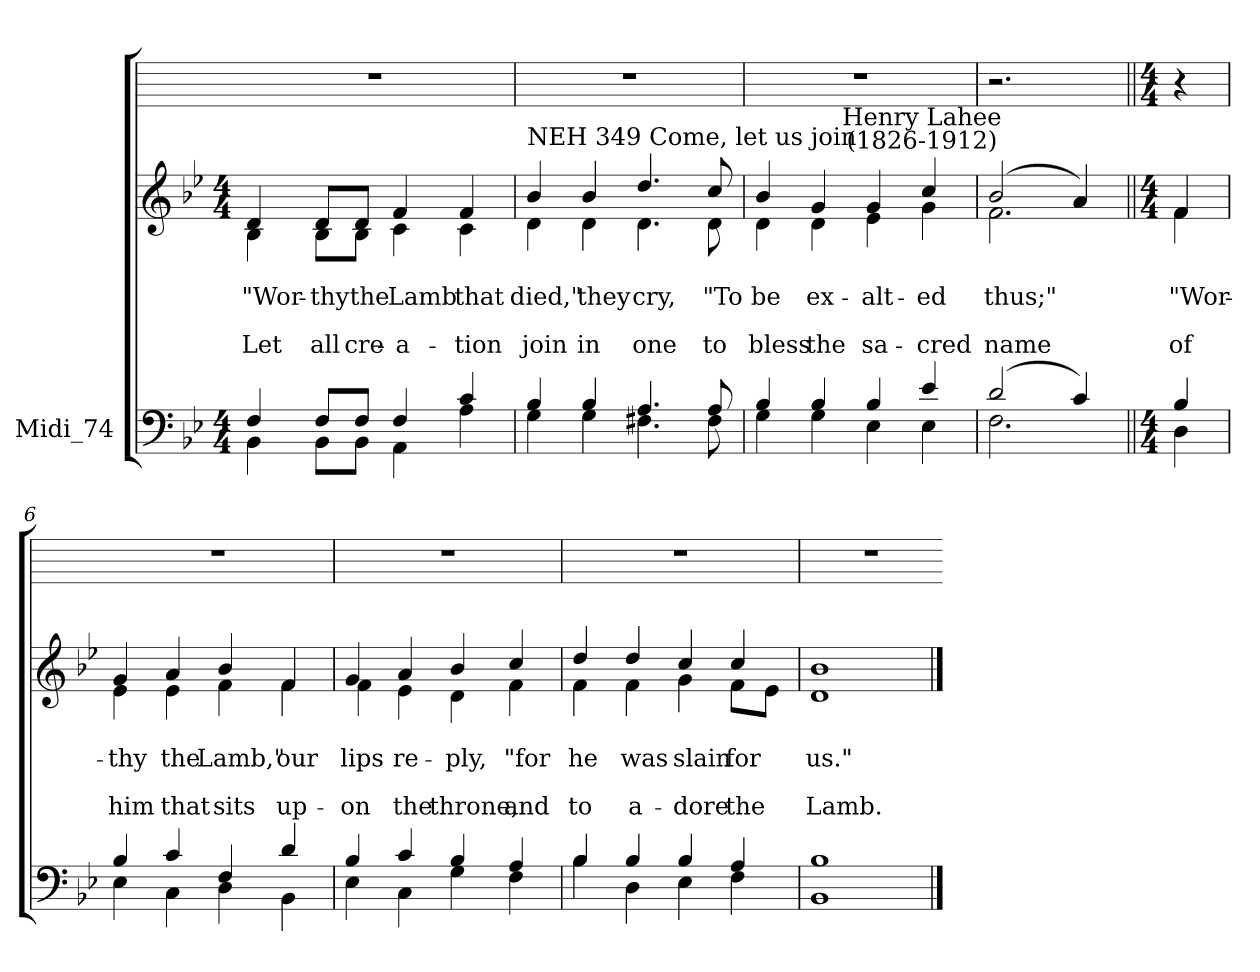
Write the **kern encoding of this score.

**kern	**kern	**text	**text	**text	**text	**kern
*part3	*part2	*part2	*part2	*part2	*part2	*part1
*staff3	*staff2	*staff2	*staff2	*staff2	*staff2	*staff1
*I"Midi_74	*	*	*	*	*	*
*clefF4	*clefG2	*	*	*	*	*
*k[b-e-]	*k[b-e-]	*	*	*	*	*
*B-:	*B-:	*	*	*	*	*
*M4/4	*M4/4	*	*	*	*	*
=1	=1	=1	=1	=1	=1	=1
*^	*	*	*	*	*	*
!	!	!LO:TX:a:cj:t=Isaac Watts\n(1674-1748)	!	!	!	!	!
!	!	!	!LO:LY:b	!	!LO:LY:b	!	!
*	*	*^	*	*	*	*	*
!	!	!	!	!	!LO:LY:b	!	!LO:LY:b	!
4F/	4BB-\	4d/	4B-\	.	"Wor-	.	-Let	1r
!	!	!	!	!LO:LY:b	!	!LO:LY:b	!	!
!	!	!	!	!	!LO:LY:b	!	!LO:LY:b	!
8F/L	8BB-\L	8d/L	8B-\L	.	thy	.	all	.
!	!	!	!	!LO:LY:b	!	!LO:LY:b	!	!
!	!	!	!	!	!LO:LY:b	!	!LO:LY:b	!
8F/J	8BB-\J	8d/J	8B-\J	.	the	.	cre-	.
!	!	!	!	!LO:LY:b	!	!LO:LY:b	!	!
!	!	!	!	!	!LO:LY:b	!	!LO:LY:b	!
4F/	4AA\	4f/	4c\	.	-Lamb	.	a-	.
!	!	!	!	!LO:LY:b	!	!LO:LY:b	!	!
!	!	!	!	!	!LO:LY:b	!	!LO:LY:b	!
4c/	4A\	4f/	4c\	.	-that	.	tion	.
=2	=2	=2	=2	=2	=2	=2	=2	=2
!	!	!LO:TX:a:t=NEH 349 Come, let us join	!	!	!	!	!	!
!	!	!	!	!LO:LY:b	!	!LO:LY:b	!	!
!	!	!	!	!	!LO:LY:b	!	!LO:LY:b	!
4B-/	4G\	4b-/	4d\	.	-died,"	.	join	1r
!	!	!	!	!LO:LY:b	!	!LO:LY:b	!	!
!	!	!	!	!	!LO:LY:b	!	!LO:LY:b	!
4B-/	4G\	4b-/	4d\	.	they	.	in	.
!	!	!	!	!LO:LY:b	!	!LO:LY:b	!	!
!	!	!	!	!	!LO:LY:b	!	!LO:LY:b	!
4.A/	4.F#X\	4.dd/	4.d\	.	cry,	.	one	.
!	!	!	!	!LO:LY:b	!	!LO:LY:b	!	!
!	!	!	!	!	!LO:LY:b	!	!LO:LY:b	!
8A/	8F#\	8cc/	8d\	.	"To	.	to	.
=3	=3	=3	=3	=3	=3	=3	=3	=3
!	!	!	!	!LO:LY:b	!	!LO:LY:b	!	!
!	!	!	!	!	!LO:LY:b	!	!LO:LY:b	!
4B-/	4G\	4b-/	4d\	.	-be	.	bless	1r
!	!	!	!	!LO:LY:b	!	!LO:LY:b	!	!
!	!	!	!	!	!LO:LY:b	!	!LO:LY:b	!
4B-/	4G\	4g/	4d\	.	ex-	.	-the	.
!	!	!	!	!LO:LY:b	!	!LO:LY:b	!	!
!	!	!	!	!	!LO:LY:b	!	!LO:LY:b	!
4B-/	4E-\	4g/	4e-\	.	alt-	.	-sa-	.
!	!	!LO:TX:a:cj:t=Henry Lahee\n(1826-1912)	!	!	!	!	!	!
!	!	!	!	!LO:LY:b	!	!LO:LY:b	!	!
!	!	!	!	!	!LO:LY:b	!	!LO:LY:b	!
4e-/	4E-\	4cc/	4g\	.	-ed	.	cred	.
=4	=4	=4	=4	=4	=4	=4	=4	=4
!	!	!	!	!LO:LY:b	!	!LO:LY:b	!	!
!	!	!	!	!	!LO:LY:b	!	!LO:LY:b	!
(>2d/	2.F\	(>2b-/	2.f\	.	thus;"	.	name	2.r
4c/)	.	4a/)	.	.	.	.	.	.
!!LO:LB:g=z
=5||	=5||	=5||	=5||	=5||	=5||	=5||	=5||	=5||
*M4/4	*	*M4/4	*	*	*	*	*	*M4/4
!	!	!	!	!LO:LY:b	!	!LO:LY:b	!	!
!	!	!	!	!	!LO:LY:b	!	!LO:LY:b	!
4B-/	4D\	4f/	4f\	.	"Wor-	.	-of	4r
=6	=6	=6	=6	=6	=6	=6	=6	=6
!	!	!	!	!LO:LY:b	!	!LO:LY:b	!	!
!	!	!	!	!	!LO:LY:b	!	!LO:LY:b	!
4B-/	4E-\	4g/	4e-\	.	thy	.	him	1r
!	!	!	!	!LO:LY:b	!	!LO:LY:b	!	!
!	!	!	!	!	!LO:LY:b	!	!LO:LY:b	!
4c/	4C\	4a/	4e-\	.	the	.	that	.
!	!	!	!	!LO:LY:b	!	!LO:LY:b	!	!
!	!	!	!	!	!LO:LY:b	!	!LO:LY:b	!
4F/	4D\	4b-/	4f\	.	Lamb,"	.	sits	.
!	!	!	!	!LO:LY:b	!	!LO:LY:b	!	!
!	!	!	!	!	!LO:LY:b	!	!LO:LY:b	!
4d/	4BB-\	4f/	4f\	.	our	.	up-	.
=7	=7	=7	=7	=7	=7	=7	=7	=7
!	!	!	!	!LO:LY:b	!	!LO:LY:b	!	!
!	!	!	!	!	!LO:LY:b	!	!LO:LY:b	!
4B-/	4E-\	4g/	4f\	.	lips	.	on	1r
!	!	!	!	!LO:LY:b	!	!LO:LY:b	!	!
!	!	!	!	!	!LO:LY:b	!	!LO:LY:b	!
4c/	4C\	4a/	4e-\	.	re-	.	-the	.
!	!	!	!	!LO:LY:b	!	!LO:LY:b	!	!
!	!	!	!	!	!LO:LY:b	!	!LO:LY:b	!
4B-/	4G\	4b-/	4d\	.	ply,	.	throne,	.
!	!	!	!	!LO:LY:b	!	!LO:LY:b	!	!
!	!	!	!	!	!LO:LY:b	!	!LO:LY:b	!
4A/	4F\	4cc/	4f\	.	"for	.	and	.
=8	=8	=8	=8	=8	=8	=8	=8	=8
!	!	!	!	!LO:LY:b	!	!LO:LY:b	!	!
!	!	!	!	!	!LO:LY:b	!	!LO:LY:b	!
4B-/	4B-\	4dd/	4f\	.	he	.	to	1r
!	!	!	!	!LO:LY:b	!	!LO:LY:b	!	!
!	!	!	!	!	!LO:LY:b	!	!LO:LY:b	!
4B-/	4D\	4dd/	4f\	.	was	.	a-	.
!	!	!	!	!LO:LY:b	!	!LO:LY:b	!	!
!	!	!	!	!	!LO:LY:b	!	!LO:LY:b	!
4B-/	4E-\	4cc/	4g\	.	-slain	.	dore	.
!	!	!	!	!LO:LY:b	!	!LO:LY:b	!	!
!	!	!	!	!	!LO:LY:b	!	!LO:LY:b	!
4A/	4F\	4cc/	8f\L	.	for	.	the	.
.	.	.	8e-\J	.	.	.	.	.
=9	=9	=9	=9	=9	=9	=9	=9	=9
!	!	!	!	!LO:LY:b	!	!LO:LY:b	!	!
!	!	!	!	!	!LO:LY:b	!	!LO:LY:b	!
1B-/	1BB-\	1b-/	1d\	.	us."	.	Lamb.	1r
*v	*v	*	*	*	*	*	*	*
*	*v	*v	*	*	*	*	*
==	==	=	=	=	=	=
*-	*-	*-	*-	*-	*-	*-
